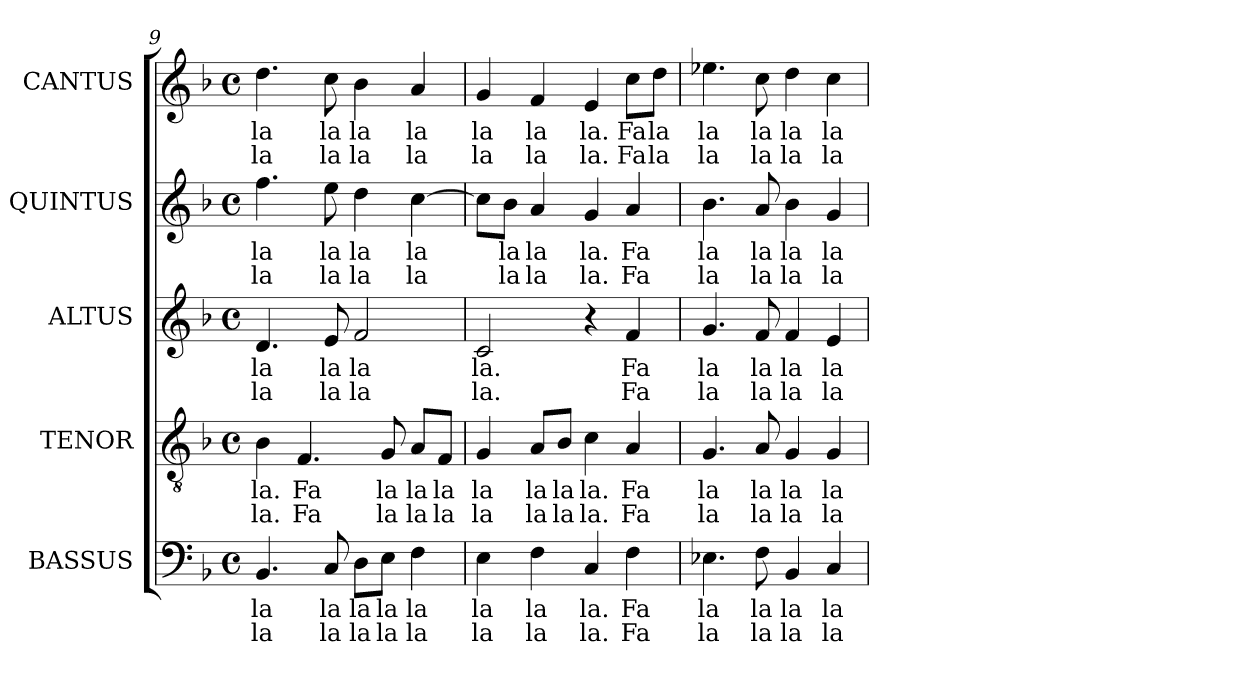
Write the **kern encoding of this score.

**kern	**text	**text	**kern	**text	**text	**kern	**text	**text	**kern	**text	**text	**kern	**text	**text
*part5	*part5	*part5	*part4	*part4	*part4	*part3	*part3	*part3	*part2	*part2	*part2	*part1	*part1	*part1
*staff5	*staff5	*staff5	*staff4	*staff4	*staff4	*staff3	*staff3	*staff3	*staff2	*staff2	*staff2	*staff1	*staff1	*staff1
*I"BASSUS	*	*	*I"TENOR	*	*	*I"ALTUS	*	*	*I"QUINTUS	*	*	*I"CANTUS	*	*
*I'B	*	*	*I'T	*	*	*I'A	*	*	*	*	*	*I'S	*	*
*clefF4	*	*	*clefGv2	*	*	*clefG2	*	*	*clefG2	*	*	*clefG2	*	*
*	*	*	*ITrd7c12	*	*	*	*	*	*	*	*	*	*	*
*k[b-]	*	*	*k[b-]	*	*	*k[b-]	*	*	*k[b-]	*	*	*k[b-]	*	*
*F:	*	*	*F:	*	*	*F:	*	*	*F:	*	*	*F:	*	*
*M4/4	*	*	*M4/4	*	*	*M4/4	*	*	*M4/4	*	*	*M4/4	*	*
*met(c)	*	*	*met(c)	*	*	*met(c)	*	*	*met(c)	*	*	*met(c)	*	*
=9	=9	=9	=9	=9	=9	=9	=9	=9	=9	=9	=9	=9	=9	=9
!	!LO:LY:b:color=#000000	!LO:LY:b:color=#000000	!	!	!	!	!	!	!	!	!	!	!	!
!	!	!	!	!LO:LY:b:color=#000000	!LO:LY:b:color=#000000	!	!	!	!	!	!	!	!	!
!	!	!	!	!	!	!	!LO:LY:b:color=#000000	!LO:LY:b:color=#000000	!	!	!	!	!	!
!	!	!	!	!	!	!	!	!	!	!LO:LY:b:color=#000000	!LO:LY:b:color=#000000	!	!	!
!	!	!	!	!	!	!	!	!	!	!	!	!	!LO:LY:b:color=#000000	!LO:LY:b:color=#000000
4.BB-i/	la	la	4BB-i\	la.	la.	4.di/	la	la	4.ffi\	la	la	4.ddi\	la	la
!	!	!	!	!LO:LY:b:color=#000000	!LO:LY:b:color=#000000	!	!	!	!	!	!	!	!	!
.	.	.	4.FFi/	Fa	Fa	.	.	.	.	.	.	.	.	.
!	!LO:LY:b:color=#000000	!LO:LY:b:color=#000000	!	!	!	!	!	!	!	!	!	!	!	!
!	!	!	!	!	!	!	!LO:LY:b:color=#000000	!LO:LY:b:color=#000000	!	!	!	!	!	!
!	!	!	!	!	!	!	!	!	!	!LO:LY:b:color=#000000	!LO:LY:b:color=#000000	!	!	!
!	!	!	!	!	!	!	!	!	!	!	!	!	!LO:LY:b:color=#000000	!LO:LY:b:color=#000000
8Ci/	la	la	.	.	.	8ei/	la	la	8eei\	la	la	8cci\	la	la
!	!LO:LY:b:color=#000000	!LO:LY:b:color=#000000	!	!	!	!	!	!	!	!	!	!	!	!
!	!	!	!	!	!	!	!LO:LY:b:color=#000000	!LO:LY:b:color=#000000	!	!	!	!	!	!
!	!	!	!	!	!	!	!	!	!	!LO:LY:b:color=#000000	!LO:LY:b:color=#000000	!	!	!
!	!	!	!	!	!	!	!	!	!	!	!	!	!LO:LY:b:color=#000000	!LO:LY:b:color=#000000
8Di\L	la	la	.	.	.	2fi/	la	la	4ddi\	la	la	4b-i\	la	la
!	!LO:LY:b:color=#000000	!LO:LY:b:color=#000000	!	!	!	!	!	!	!	!	!	!	!	!
!	!	!	!	!LO:LY:b:color=#000000	!LO:LY:b:color=#000000	!	!	!	!	!	!	!	!	!
8Ei\J	la	la	8GGi/	la	la	.	.	.	.	.	.	.	.	.
!	!LO:LY:b:color=#000000	!LO:LY:b:color=#000000	!	!	!	!	!	!	!	!	!	!	!	!
!	!	!	!	!LO:LY:b:color=#000000	!LO:LY:b:color=#000000	!	!	!	!	!	!	!	!	!
!	!	!	!	!	!	!	!	!	!	!LO:LY:b:color=#000000	!LO:LY:b:color=#000000	!	!	!
!	!	!	!	!	!	!	!	!	!	!	!	!	!LO:LY:b:color=#000000	!LO:LY:b:color=#000000
4Fi\	la	la	8AAi/L	la	la	.	.	.	[>4cci\	la	la	4ai/	la	la
!	!	!	!	!LO:LY:b:color=#000000	!LO:LY:b:color=#000000	!	!	!	!	!	!	!	!	!
.	.	.	8FFi/J	la	la	.	.	.	.	.	.	.	.	.
=10	=10	=10	=10	=10	=10	=10	=10	=10	=10	=10	=10	=10	=10	=10
!	!LO:LY:b:color=#000000	!LO:LY:b:color=#000000	!	!	!	!	!	!	!	!	!	!	!	!
!	!	!	!	!LO:LY:b:color=#000000	!LO:LY:b:color=#000000	!	!	!	!	!	!	!	!	!
!	!	!	!	!	!	!	!LO:LY:b:color=#000000	!LO:LY:b:color=#000000	!	!	!	!	!	!
!	!	!	!	!	!	!	!	!	!	!	!	!	!LO:LY:b:color=#000000	!LO:LY:b:color=#000000
4Ei\	la	la	4GGi/	la	la	2ci/	la.	la.	8cci\L]	.	.	4gi/	la	la
!	!	!	!	!	!	!	!	!	!	!LO:LY:b:color=#000000	!LO:LY:b:color=#000000	!	!	!
.	.	.	.	.	.	.	.	.	8b-i\J	la	la	.	.	.
!	!LO:LY:b:color=#000000	!LO:LY:b:color=#000000	!	!	!	!	!	!	!	!	!	!	!	!
!	!	!	!	!LO:LY:b:color=#000000	!LO:LY:b:color=#000000	!	!	!	!	!	!	!	!	!
!	!	!	!	!	!	!	!	!	!	!LO:LY:b:color=#000000	!LO:LY:b:color=#000000	!	!	!
!	!	!	!	!	!	!	!	!	!	!	!	!	!LO:LY:b:color=#000000	!LO:LY:b:color=#000000
4Fi\	la	la	8AAi/L	la	la	.	.	.	4ai/	la	la	4fi/	la	la
!	!	!	!	!LO:LY:b:color=#000000	!LO:LY:b:color=#000000	!	!	!	!	!	!	!	!	!
.	.	.	8BB-i/J	la	la	.	.	.	.	.	.	.	.	.
!	!LO:LY:b:color=#000000	!LO:LY:b:color=#000000	!	!	!	!	!	!	!	!	!	!	!	!
!	!	!	!	!LO:LY:b:color=#000000	!LO:LY:b:color=#000000	!	!	!	!	!	!	!	!	!
!	!	!	!	!	!	!	!	!	!	!LO:LY:b:color=#000000	!LO:LY:b:color=#000000	!	!	!
!	!	!	!	!	!	!	!	!	!	!	!	!	!LO:LY:b:color=#000000	!LO:LY:b:color=#000000
4Ci/	la.	la.	4Ci\	la.	la.	4r	.	.	4gi/	la.	la.	4ei/	la.	la.
!	!LO:LY:b:color=#000000	!LO:LY:b:color=#000000	!	!	!	!	!	!	!	!	!	!	!	!
!	!	!	!	!LO:LY:b:color=#000000	!LO:LY:b:color=#000000	!	!	!	!	!	!	!	!	!
!	!	!	!	!	!	!	!LO:LY:b:color=#000000	!LO:LY:b:color=#000000	!	!	!	!	!	!
!	!	!	!	!	!	!	!	!	!	!LO:LY:b:color=#000000	!LO:LY:b:color=#000000	!	!	!
!	!	!	!	!	!	!	!	!	!	!	!	!	!LO:LY:b:color=#000000	!LO:LY:b:color=#000000
4Fi\	Fa	Fa	4AAi/	Fa	Fa	4fi/	Fa	Fa	4ai/	Fa	Fa	8cci\L	Fa	Fa
!	!	!	!	!	!	!	!	!	!	!	!	!	!LO:LY:b:color=#000000	!LO:LY:b:color=#000000
.	.	.	.	.	.	.	.	.	.	.	.	8ddi\J	la	la
=11	=11	=11	=11	=11	=11	=11	=11	=11	=11	=11	=11	=11	=11	=11
!	!LO:LY:b:color=#000000	!LO:LY:b:color=#000000	!	!	!	!	!	!	!	!	!	!	!	!
!	!	!	!	!LO:LY:b:color=#000000	!LO:LY:b:color=#000000	!	!	!	!	!	!	!	!	!
!	!	!	!	!	!	!	!LO:LY:b:color=#000000	!LO:LY:b:color=#000000	!	!	!	!	!	!
!	!	!	!	!	!	!	!	!	!	!LO:LY:b:color=#000000	!LO:LY:b:color=#000000	!	!	!
!	!	!	!	!	!	!	!	!	!	!	!	!	!LO:LY:b:color=#000000	!LO:LY:b:color=#000000
4.E-Xi\	la	la	4.GGi/	la	la	4.gi/	la	la	4.b-i\	la	la	4.ee-Xi\	la	la
!	!LO:LY:b:color=#000000	!LO:LY:b:color=#000000	!	!	!	!	!	!	!	!	!	!	!	!
!	!	!	!	!LO:LY:b:color=#000000	!LO:LY:b:color=#000000	!	!	!	!	!	!	!	!	!
!	!	!	!	!	!	!	!LO:LY:b:color=#000000	!LO:LY:b:color=#000000	!	!	!	!	!	!
!	!	!	!	!	!	!	!	!	!	!LO:LY:b:color=#000000	!LO:LY:b:color=#000000	!	!	!
!	!	!	!	!	!	!	!	!	!	!	!	!	!LO:LY:b:color=#000000	!LO:LY:b:color=#000000
8Fi\	la	la	8AAi/	la	la	8fi/	la	la	8ai/	la	la	8cci\	la	la
!	!LO:LY:b:color=#000000	!LO:LY:b:color=#000000	!	!	!	!	!	!	!	!	!	!	!	!
!	!	!	!	!LO:LY:b:color=#000000	!LO:LY:b:color=#000000	!	!	!	!	!	!	!	!	!
!	!	!	!	!	!	!	!LO:LY:b:color=#000000	!LO:LY:b:color=#000000	!	!	!	!	!	!
!	!	!	!	!	!	!	!	!	!	!LO:LY:b:color=#000000	!LO:LY:b:color=#000000	!	!	!
!	!	!	!	!	!	!	!	!	!	!	!	!	!LO:LY:b:color=#000000	!LO:LY:b:color=#000000
4BB-i/	la	la	4GGi/	la	la	4fi/	la	la	4b-i\	la	la	4ddi\	la	la
!	!LO:LY:b:color=#000000	!LO:LY:b:color=#000000	!	!	!	!	!	!	!	!	!	!	!	!
!	!	!	!	!LO:LY:b:color=#000000	!LO:LY:b:color=#000000	!	!	!	!	!	!	!	!	!
!	!	!	!	!	!	!	!LO:LY:b:color=#000000	!LO:LY:b:color=#000000	!	!	!	!	!	!
!	!	!	!	!	!	!	!	!	!	!LO:LY:b:color=#000000	!LO:LY:b:color=#000000	!	!	!
!	!	!	!	!	!	!	!	!	!	!	!	!	!LO:LY:b:color=#000000	!LO:LY:b:color=#000000
4Ci/	la	la	4GGi/	la	la	4ei/	la	la	4gi/	la	la	4cci\	la	la
=	=	=	=	=	=	=	=	=	=	=	=	=	=	=
*-	*-	*-	*-	*-	*-	*-	*-	*-	*-	*-	*-	*-	*-	*-
